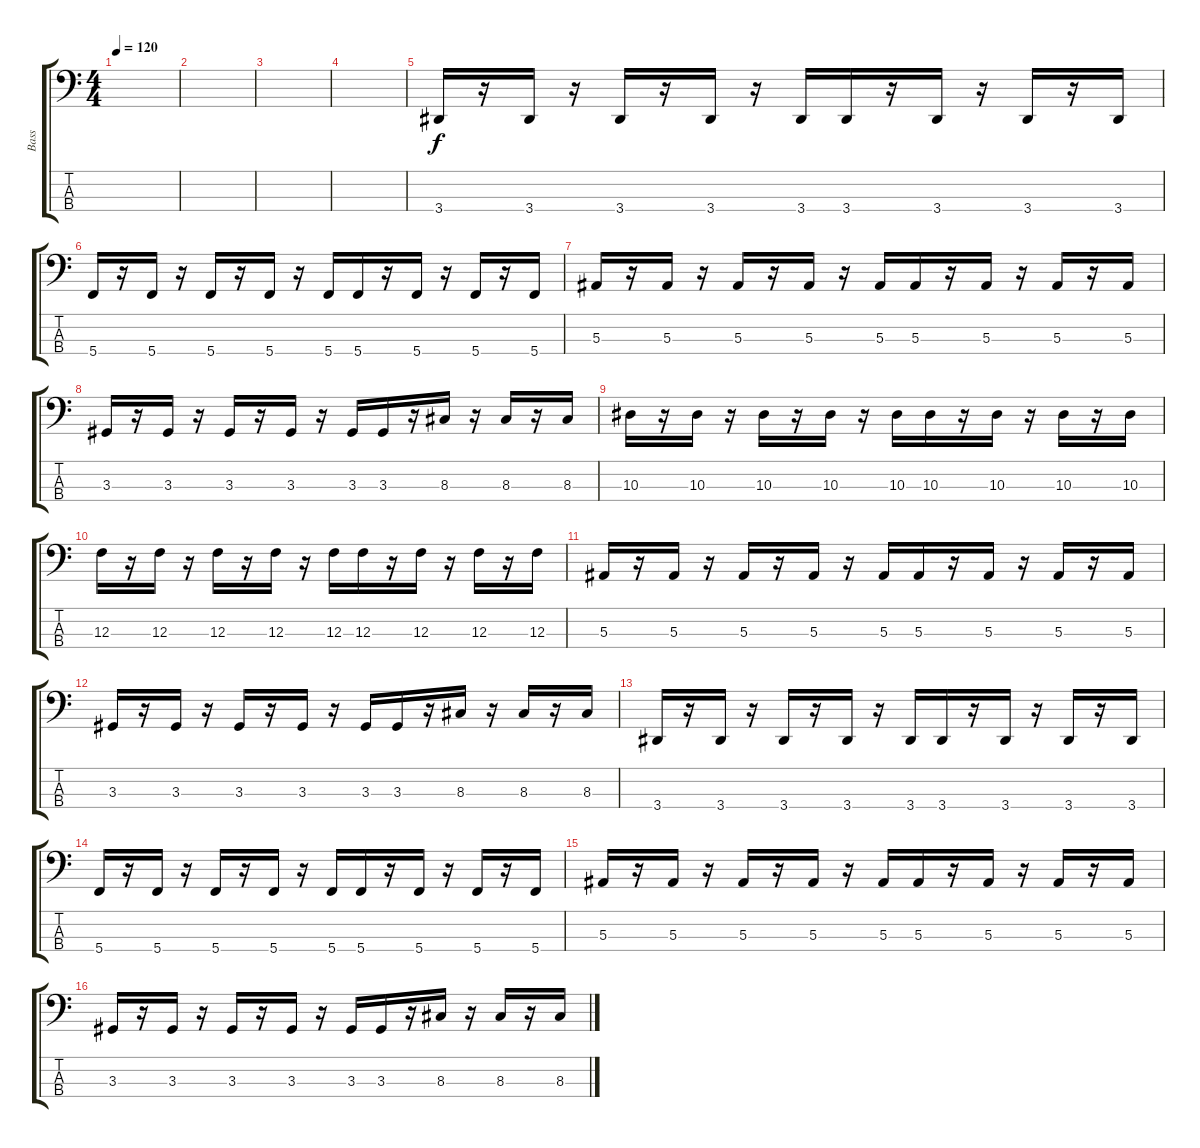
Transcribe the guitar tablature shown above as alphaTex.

\track ("Bass" "Bass") {instrument electricbassfinger}
\staff {score tabs}
\tuning (Eb2 Bb1 F1 C1) {hide}
\ts (4 4)
\tempo 120
\clef f4
\ks c
|
|
|
|
3.4.16 r.16 3.4.16 r.16 3.4.16 r.16 3.4.16 r.16 3.4.16 3.4.16 r.16 3.4.16 r.16 3.4.16 r.16 3.4.16 |
5.4.16 r.16 5.4.16 r.16 5.4.16 r.16 5.4.16 r.16 5.4.16 5.4.16 r.16 5.4.16 r.16 5.4.16 r.16 5.4.16 |
5.3.16 r.16 5.3.16 r.16 5.3.16 r.16 5.3.16 r.16 5.3.16 5.3.16 r.16 5.3.16 r.16 5.3.16 r.16 5.3.16 |
3.3.16 r.16 3.3.16 r.16 3.3.16 r.16 3.3.16 r.16 3.3.16 3.3.16 r.16 8.3.16 r.16 8.3.16 r.16 8.3.16 |
10.3.16 r.16 10.3.16 r.16 10.3.16 r.16 10.3.16 r.16 10.3.16 10.3.16 r.16 10.3.16 r.16 10.3.16 r.16 10.3.16 |
12.3.16 r.16 12.3.16 r.16 12.3.16 r.16 12.3.16 r.16 12.3.16 12.3.16 r.16 12.3.16 r.16 12.3.16 r.16 12.3.16 |
5.3.16 r.16 5.3.16 r.16 5.3.16 r.16 5.3.16 r.16 5.3.16 5.3.16 r.16 5.3.16 r.16 5.3.16 r.16 5.3.16 |
3.3.16 r.16 3.3.16 r.16 3.3.16 r.16 3.3.16 r.16 3.3.16 3.3.16 r.16 8.3.16 r.16 8.3.16 r.16 8.3.16 |
3.4.16 r.16 3.4.16 r.16 3.4.16 r.16 3.4.16 r.16 3.4.16 3.4.16 r.16 3.4.16 r.16 3.4.16 r.16 3.4.16 |
5.4.16 r.16 5.4.16 r.16 5.4.16 r.16 5.4.16 r.16 5.4.16 5.4.16 r.16 5.4.16 r.16 5.4.16 r.16 5.4.16 |
5.3.16 r.16 5.3.16 r.16 5.3.16 r.16 5.3.16 r.16 5.3.16 5.3.16 r.16 5.3.16 r.16 5.3.16 r.16 5.3.16 |
3.3.16 r.16 3.3.16 r.16 3.3.16 r.16 3.3.16 r.16 3.3.16 3.3.16 r.16 8.3.16 r.16 8.3.16 r.16 8.3.16
